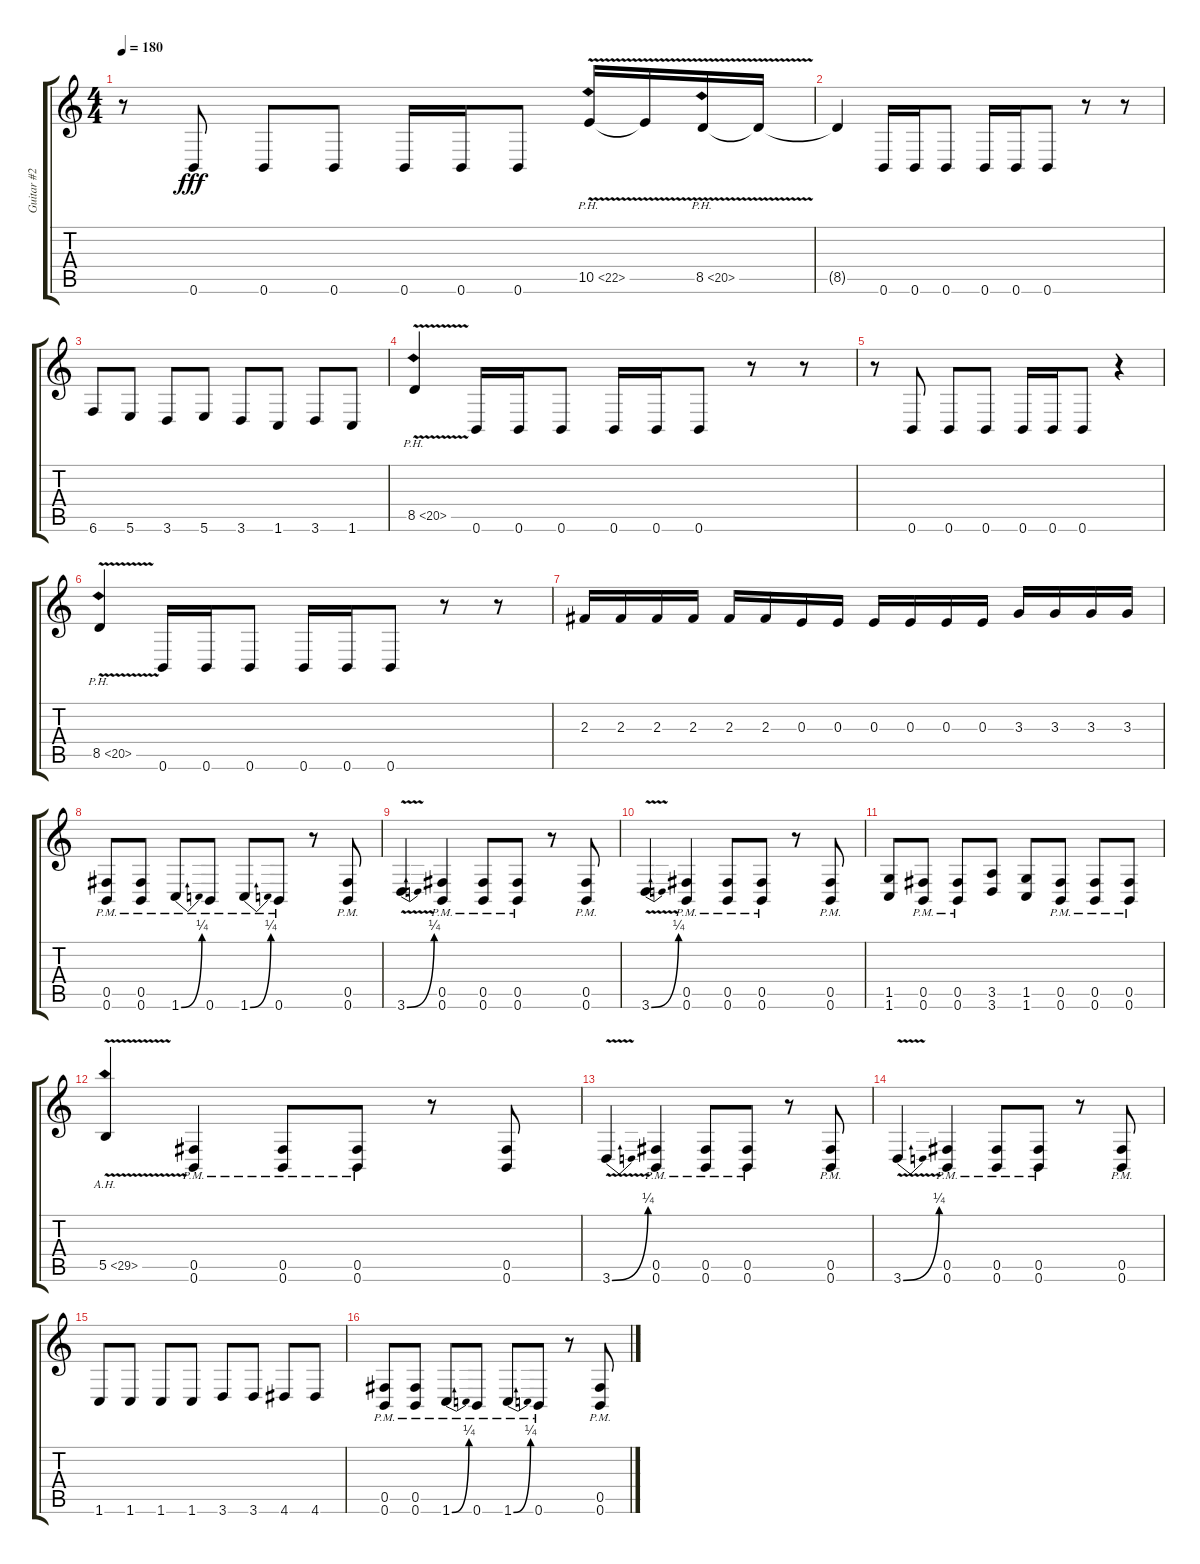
\track ("Guitar #2" "Guitar #2") {instrument overdrivenguitar}
\staff {score tabs}
\tuning (Db4 Ab3 E3 B2 Gb2 B1) {hide}
\ts (4 4)
\tempo 180
\clef g2
\ks c
r.8{dy fff} 0.6.8 0.6.8 0.6.8 0.6.16 0.6.16 0.6.8 10.5{ph 12 v}.16 10.5{t}.16 8.5{ph 12 v}.16 8.5{t}.16 |
8.5{t}.4 0.6.16 0.6.16 0.6.8 0.6.16 0.6.16 0.6.8 r.8 r.8 |
6.6.8 5.6.8 3.6.8 5.6.8 3.6.8 1.6.8 3.6.8 1.6.8 |
8.5{ph 12 v}.4 0.6.16 0.6.16 0.6.8 0.6.16 0.6.16 0.6.8 r.8 r.8 |
r.8 0.6.8 0.6.8 0.6.8 0.6.16 0.6.16 0.6.8 r.4 |
8.5{ph 12 v}.4 0.6.16 0.6.16 0.6.8 0.6.16 0.6.16 0.6.8 r.8 r.8 |
2.3.16 2.3.16 2.3.16 2.3.16 2.3.16 2.3.16 0.3.16 0.3.16 0.3.16 0.3.16 0.3.16 0.3.16 3.3.16 3.3.16 3.3.16 3.3.16 |
(0.5{pm} 0.6{pm}).8 (0.5{pm} 0.6{pm}).8 1.6{be (bend 0 0 60 1) pm}.8 0.6{pm}.8 1.6{be (bend 0 0 60 1) pm}.8 0.6{pm}.8 r.8 (0.5{pm} 0.6{pm}).8 |
3.6{be (bend 0 0 60 1) v}.4 (0.5{pm} 0.6{pm}).4 (0.5{pm} 0.6{pm}).8 (0.5{pm} 0.6{pm}).8 r.8 (0.5{pm} 0.6{pm}).8 |
3.6{be (bend 0 0 60 1) v}.4 (0.5{pm} 0.6{pm}).4 (0.5{pm} 0.6{pm}).8 (0.5{pm} 0.6{pm}).8 r.8 (0.5{pm} 0.6{pm}).8 |
(1.5 1.6).8 (0.5{pm} 0.6{pm}).8 (0.5{pm} 0.6{pm}).8 (3.5 3.6).8 (1.5 1.6).8 (0.5{pm} 0.6{pm}).8 (0.5{pm} 0.6{pm}).8 (0.5{pm} 0.6{pm}).8 |
5.5{ah 24 v}.4 (0.5{pm} 0.6{pm}).4 (0.5{pm} 0.6{pm}).8 (0.5{pm} 0.6{pm}).8 r.8 (0.5 0.6).8 |
3.6{be (bend 0 0 60 1) v}.4 (0.5{pm} 0.6{pm}).4 (0.5{pm} 0.6{pm}).8 (0.5{pm} 0.6{pm}).8 r.8 (0.5{pm} 0.6{pm}).8 |
3.6{be (bend 0 0 60 1) v}.4 (0.5{pm} 0.6{pm}).4 (0.5{pm} 0.6{pm}).8 (0.5{pm} 0.6{pm}).8 r.8 (0.5{pm} 0.6{pm}).8 |
1.6.8 1.6.8 1.6.8 1.6.8 3.6.8 3.6.8 4.6.8 4.6.8 |
(0.5{pm} 0.6{pm}).8 (0.5{pm} 0.6{pm}).8 1.6{be (bend 0 0 60 1) pm}.8 0.6{pm}.8 1.6{be (bend 0 0 60 1) pm}.8 0.6{pm}.8 r.8 (0.5{pm} 0.6{pm}).8
